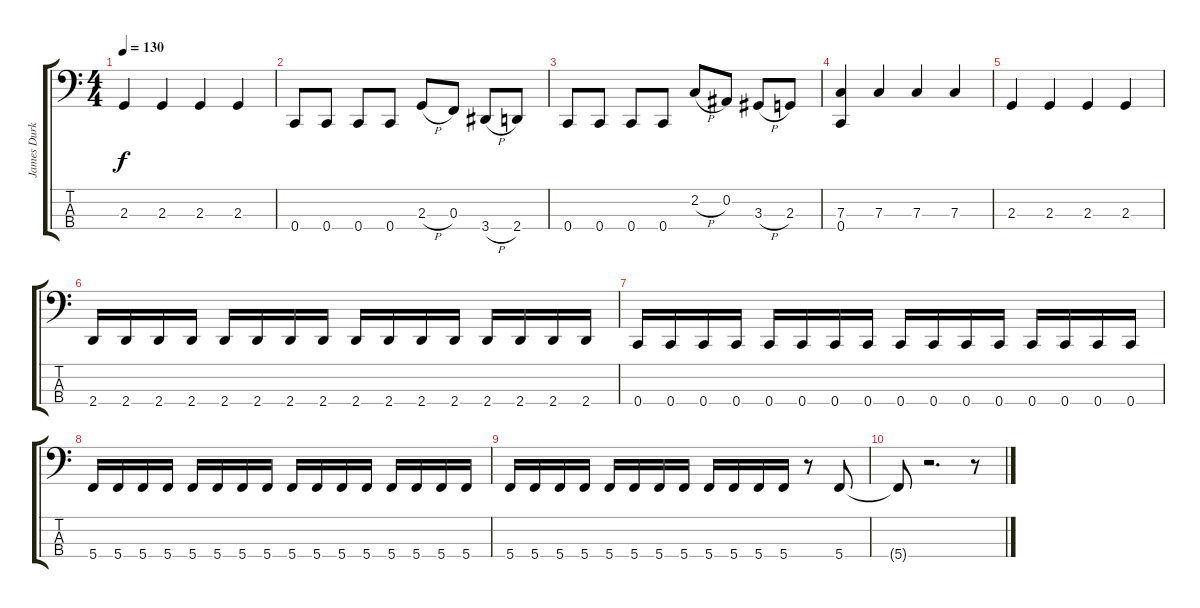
\track ("James Durkin (Bass)" "James Durk") {instrument electricbasspick}
\staff {score tabs}
\tuning (Eb2 Bb1 F1 C1) {hide}
\ts (4 4)
\tempo 130
\clef f4
\ks c
2.3.4{dy f} 2.3.4 2.3.4 2.3.4 |
0.4.8 0.4.8 0.4.8 0.4.8 2.3{h}.8 0.3.8 3.4{h}.8 2.4.8 |
0.4.8 0.4.8 0.4.8 0.4.8 2.2{h}.8 0.2.8 3.3{h}.8 2.3.8 |
(7.3 0.4).4 7.3.4 7.3.4 7.3.4 |
2.3.4 2.3.4 2.3.4 2.3.4 |
2.4.16 2.4.16 2.4.16 2.4.16 2.4.16 2.4.16 2.4.16 2.4.16 2.4.16 2.4.16 2.4.16 2.4.16 2.4.16 2.4.16 2.4.16 2.4.16 |
0.4.16 0.4.16 0.4.16 0.4.16 0.4.16 0.4.16 0.4.16 0.4.16 0.4.16 0.4.16 0.4.16 0.4.16 0.4.16 0.4.16 0.4.16 0.4.16 |
5.4.16 5.4.16 5.4.16 5.4.16 5.4.16 5.4.16 5.4.16 5.4.16 5.4.16 5.4.16 5.4.16 5.4.16 5.4.16 5.4.16 5.4.16 5.4.16 |
5.4.16 5.4.16 5.4.16 5.4.16 5.4.16 5.4.16 5.4.16 5.4.16 5.4.16 5.4.16 5.4.16 5.4.16 r.8 5.4.8 |
5.4{t}.8 r.2{d} r.8
